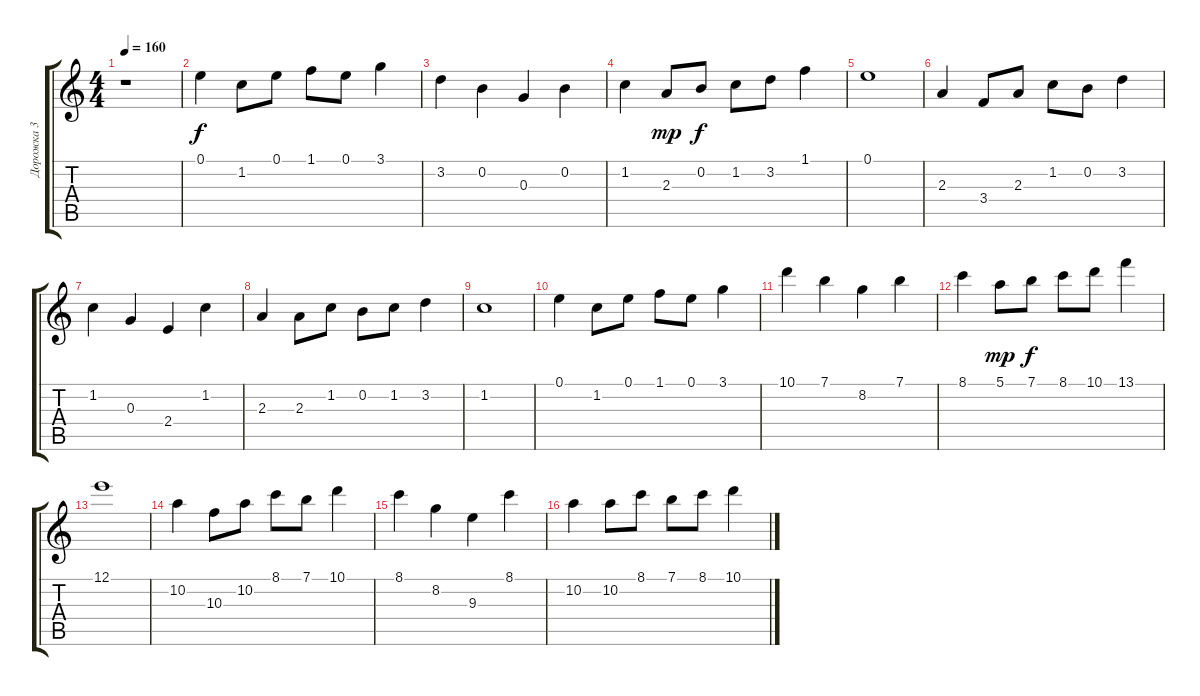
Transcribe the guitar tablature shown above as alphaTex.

\track ("Дорожка 3" "Дорожка 3") {instrument overdrivenguitar}
\staff {score tabs}
\tuning (E4 B3 G3 D3 A2 E2) {hide}
\ts (4 4)
\tempo 160
\clef g2
\ks c
r.1{dy f} |
0.1.4 1.2.8 0.1.8 1.1.8 0.1.8 3.1.4 |
3.2.4 0.2.4 0.3.4 0.2.4 |
1.2.4 2.3.8{dy mp} 0.2.8{dy f} 1.2.8 3.2.8 1.1.4 |
0.1.1 |
2.3.4 3.4.8 2.3.8 1.2.8 0.2.8 3.2.4 |
1.2.4 0.3.4 2.4.4 1.2.4 |
2.3.4 2.3.8 1.2.8 0.2.8 1.2.8 3.2.4 |
1.2.1 |
0.1.4 1.2.8 0.1.8 1.1.8 0.1.8 3.1.4 |
10.1.4 7.1.4 8.2.4 7.1.4 |
8.1.4 5.1.8{dy mp} 7.1.8{dy f} 8.1.8 10.1.8 13.1.4 |
12.1.1 |
10.2.4 10.3.8 10.2.8 8.1.8 7.1.8 10.1.4 |
8.1.4 8.2.4 9.3.4 8.1.4 |
10.2.4 10.2.8 8.1.8 7.1.8 8.1.8 10.1.4
